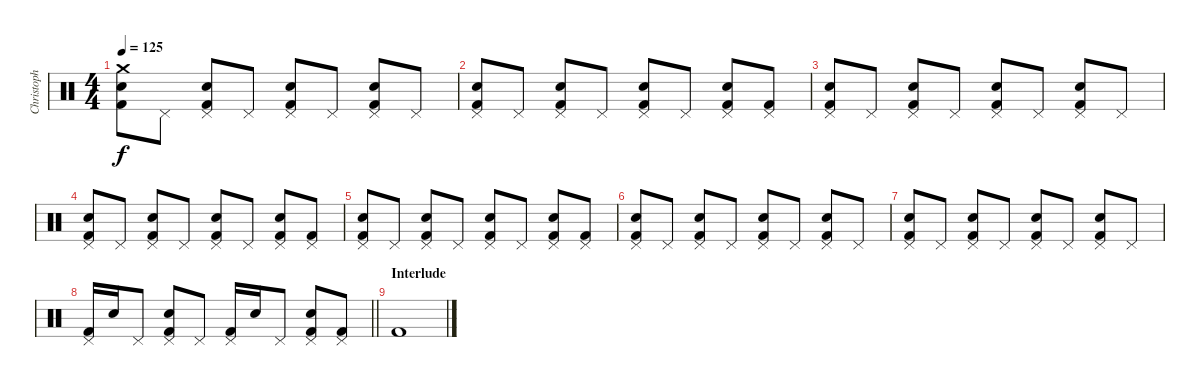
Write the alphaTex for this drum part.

\track ("Christoph" "Christoph") {instrument percussion}
\staff {score}
\articulation defaults
\ts (4 4)
\tempo 125
\clef neutral
\ks c
("Crash medium (hit)" "Electric Snare (hit)" "Kick (hit) 2").8{dy f} "Pedal Hi-Hat (hit)".8 ("Pedal Hi-Hat (hit)" "Electric Snare (hit)" "Kick (hit) 2").8 "Pedal Hi-Hat (hit)".8 ("Pedal Hi-Hat (hit)" "Electric Snare (hit)" "Kick (hit) 2").8 "Pedal Hi-Hat (hit)".8 ("Pedal Hi-Hat (hit)" "Electric Snare (hit)" "Kick (hit) 2").8 "Pedal Hi-Hat (hit)".8 |
("Pedal Hi-Hat (hit)" "Electric Snare (hit)" "Kick (hit) 2").8 "Pedal Hi-Hat (hit)".8 ("Pedal Hi-Hat (hit)" "Electric Snare (hit)" "Kick (hit) 2").8 "Pedal Hi-Hat (hit)".8 ("Pedal Hi-Hat (hit)" "Electric Snare (hit)" "Kick (hit) 2").8 "Pedal Hi-Hat (hit)".8 ("Pedal Hi-Hat (hit)" "Electric Snare (hit)" "Kick (hit) 2").8 ("Pedal Hi-Hat (hit)" "Kick (hit) 2").8 |
("Pedal Hi-Hat (hit)" "Electric Snare (hit)" "Kick (hit) 2").8 "Pedal Hi-Hat (hit)".8 ("Pedal Hi-Hat (hit)" "Electric Snare (hit)" "Kick (hit) 2").8 "Pedal Hi-Hat (hit)".8 ("Pedal Hi-Hat (hit)" "Electric Snare (hit)" "Kick (hit) 2").8 "Pedal Hi-Hat (hit)".8 ("Pedal Hi-Hat (hit)" "Electric Snare (hit)" "Kick (hit) 2").8 "Pedal Hi-Hat (hit)".8 |
("Pedal Hi-Hat (hit)" "Electric Snare (hit)" "Kick (hit) 2").8 "Pedal Hi-Hat (hit)".8 ("Pedal Hi-Hat (hit)" "Electric Snare (hit)" "Kick (hit) 2").8 "Pedal Hi-Hat (hit)".8 ("Pedal Hi-Hat (hit)" "Electric Snare (hit)" "Kick (hit) 2").8 "Pedal Hi-Hat (hit)".8 ("Pedal Hi-Hat (hit)" "Electric Snare (hit)" "Kick (hit) 2").8 ("Pedal Hi-Hat (hit)" "Kick (hit) 2").8 |
("Pedal Hi-Hat (hit)" "Electric Snare (hit)" "Kick (hit) 2").8 "Pedal Hi-Hat (hit)".8 ("Pedal Hi-Hat (hit)" "Electric Snare (hit)" "Kick (hit) 2").8 "Pedal Hi-Hat (hit)".8 ("Pedal Hi-Hat (hit)" "Electric Snare (hit)" "Kick (hit) 2").8 "Pedal Hi-Hat (hit)".8 ("Pedal Hi-Hat (hit)" "Electric Snare (hit)" "Kick (hit) 2").8 ("Pedal Hi-Hat (hit)" "Kick (hit) 2").8 |
("Pedal Hi-Hat (hit)" "Electric Snare (hit)" "Kick (hit) 2").8 "Pedal Hi-Hat (hit)".8 ("Pedal Hi-Hat (hit)" "Electric Snare (hit)" "Kick (hit) 2").8 "Pedal Hi-Hat (hit)".8 ("Pedal Hi-Hat (hit)" "Electric Snare (hit)" "Kick (hit) 2").8 "Pedal Hi-Hat (hit)".8 ("Pedal Hi-Hat (hit)" "Electric Snare (hit)" "Kick (hit) 2").8 "Pedal Hi-Hat (hit)".8 |
("Pedal Hi-Hat (hit)" "Electric Snare (hit)" "Kick (hit) 2").8 "Pedal Hi-Hat (hit)".8 ("Pedal Hi-Hat (hit)" "Electric Snare (hit)" "Kick (hit) 2").8 "Pedal Hi-Hat (hit)".8 ("Pedal Hi-Hat (hit)" "Electric Snare (hit)" "Kick (hit) 2").8 "Pedal Hi-Hat (hit)".8 ("Pedal Hi-Hat (hit)" "Electric Snare (hit)" "Kick (hit) 2").8 "Pedal Hi-Hat (hit)".8 |
\barLineRight lightlight
("Pedal Hi-Hat (hit)" "Kick (hit) 2").16 "Electric Snare (hit)".16 "Pedal Hi-Hat (hit)".8 ("Pedal Hi-Hat (hit)" "Electric Snare (hit)" "Kick (hit) 2").8 "Pedal Hi-Hat (hit)".8 ("Pedal Hi-Hat (hit)" "Kick (hit) 2").16 "Electric Snare (hit)".16 "Pedal Hi-Hat (hit)".8 ("Pedal Hi-Hat (hit)" "Electric Snare (hit)" "Kick (hit) 2").8 ("Pedal Hi-Hat (hit)" "Kick (hit) 2").8 |
\section ("" "Interlude")
"Kick (hit) 2".1
